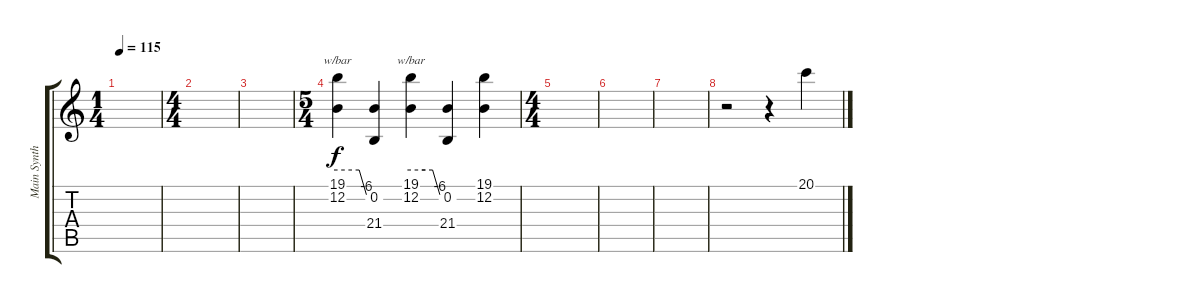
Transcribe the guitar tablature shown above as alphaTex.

\track ("Main Synth" "Main Synth") {instrument lead7fifths}
\staff {score tabs}
\tuning (E4 B3 G3 D3 A2 E2) {hide}
\ts (1 4)
\tempo 115
\clef g2
\ks c
|
\ts (4 4)
|
|
\ts (5 4)
(19.1 12.2).4{tbe (custom default 0 0 45 0 60 -24)} (0.2 21.4).4 (19.1 12.2).4{tbe (custom default 0 0 30 0 45 0 60 -24)} (0.2 21.4).4 (19.1 12.2).4 |
\ts (4 4)
|
|
|
r.2 r.4 20.1.4
